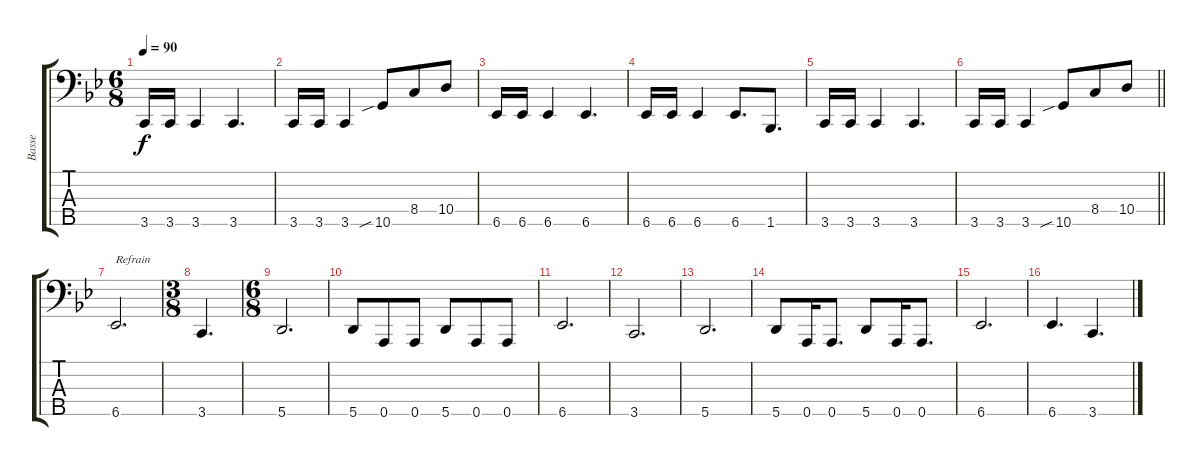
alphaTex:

\track ("Basse" "Basse") {instrument electricbassfinger}
\staff {score tabs}
\tuning (G2 D2 A1 E1 A0) {hide}
\ts (6 8)
\tempo 90
\clef f4
\ks bb
3.5.16{dy f} 3.5.16 3.5.4 3.5.4{d} |
3.5.16 3.5.16 3.5.4 10.5{sib}.8 8.4.8 10.4.8 |
6.5.16 6.5.16 6.5.4 6.5.4{d} |
6.5.16 6.5.16 6.5.4 6.5.8{d} 1.5.8{d} |
3.5.16 3.5.16 3.5.4 3.5.4{d} |
\barLineRight lightlight
3.5.16 3.5.16 3.5.4 10.5{sib}.8 8.4.8 10.4.8 |
6.5.2{d txt "Refrain"} |
\ts (3 8)
3.5.4{d} |
\ts (6 8)
5.5.2{d} |
5.5.8 0.5.8 0.5.8 5.5.8 0.5.8 0.5.8 |
6.5.2{d} |
3.5.2{d} |
5.5.2{d} |
5.5.8 0.5.16 0.5.8{d} 5.5.8 0.5.16 0.5.8{d} |
6.5.2{d} |
6.5.4{d} 3.5.4{d}
